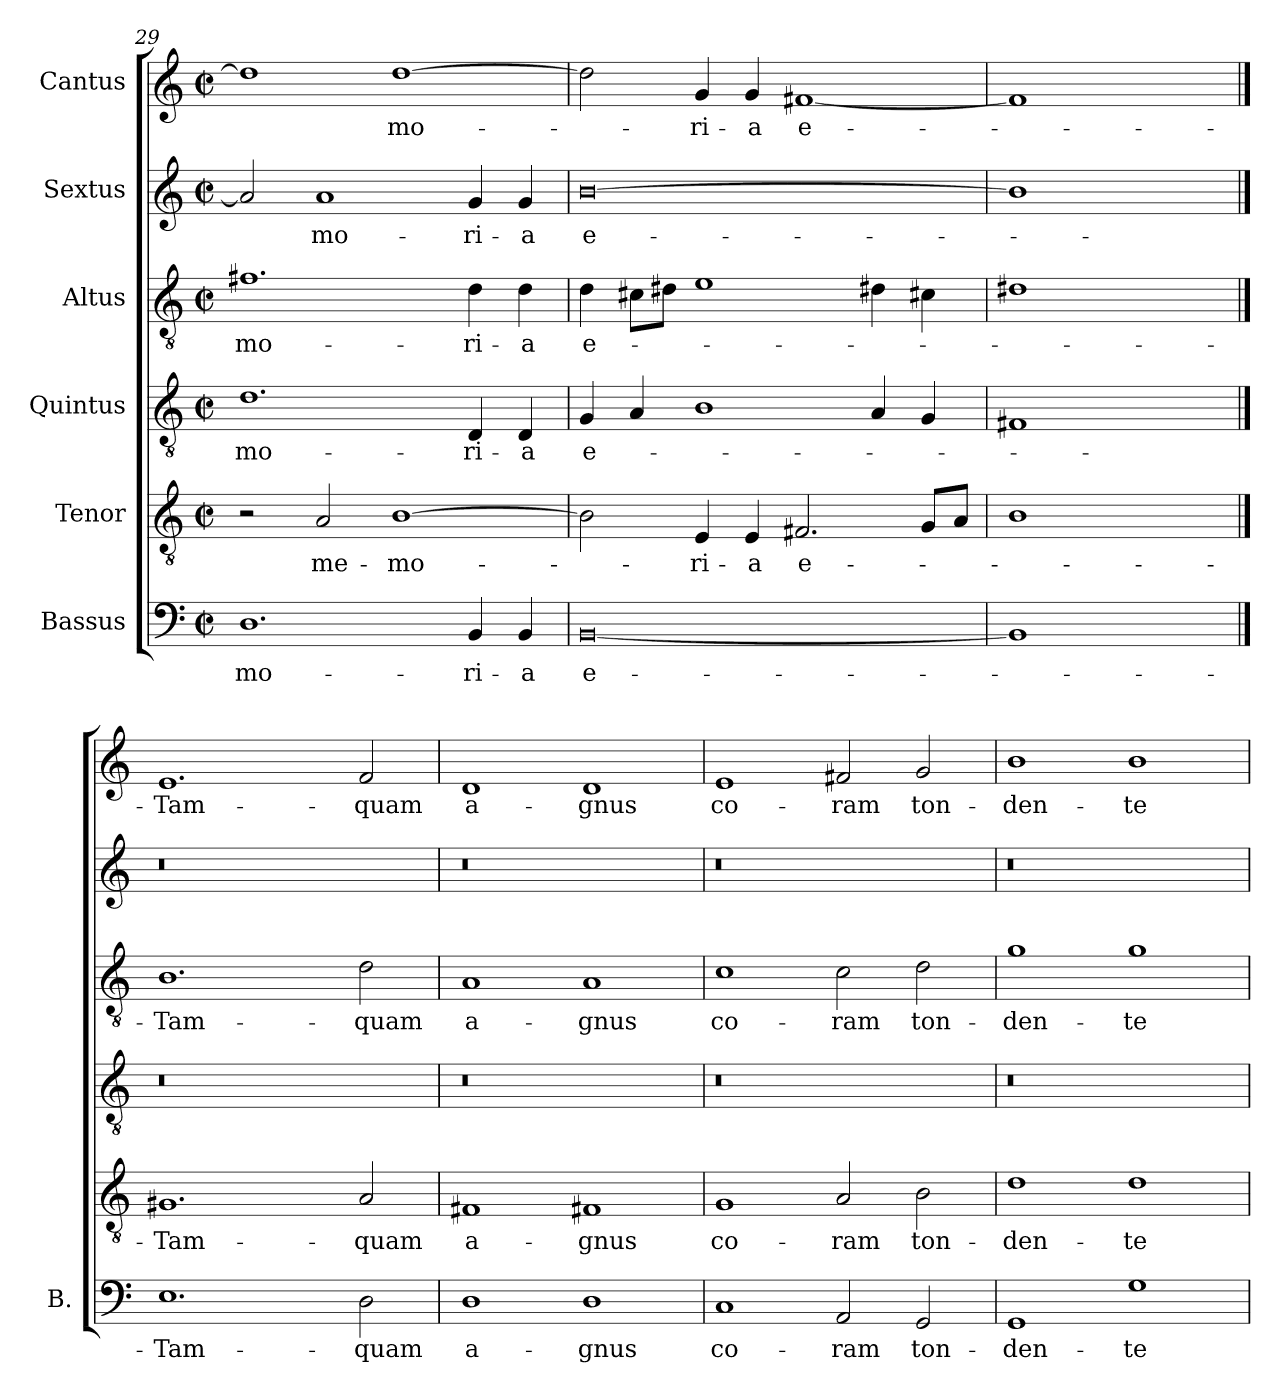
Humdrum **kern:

**kern	**text	**kern	**text	**kern	**text	**kern	**text	**kern	**text	**kern	**text
*part6	*part6	*part5	*part5	*part4	*part4	*part3	*part3	*part2	*part2	*part1	*part1
*staff6	*staff6	*staff5	*staff5	*staff4	*staff4	*staff3	*staff3	*staff2	*staff2	*staff1	*staff1
*I"Bassus	*	*I"Tenor	*	*I"Quintus	*	*I"Altus	*	*I"Sextus	*	*I"Cantus	*
*I'B.	*	*	*	*	*	*	*	*	*	*	*
*clefF4	*	*clefGv2	*	*clefGv2	*	*clefGv2	*	*clefG2	*	*clefG2	*
*k[]	*	*k[]	*	*k[]	*	*k[]	*	*k[]	*	*k[]	*
*C:	*	*C:	*	*C:	*	*C:	*	*C:	*	*C:	*
*M2/2	*	*M2/2	*	*M2/2	*	*M2/2	*	*M2/2	*	*M2/2	*
*met(c|)	*	*met(c|)	*	*met(c|)	*	*met(c|)	*	*met(c|)	*	*met(c|)	*
=29	=29	=29	=29	=29	=29	=29	=29	=29	=29	=29	=29
1.D\	-mo-	2r	.	1.d\	-mo-	1.f#X\	-mo-	2a/]	.	1dd\]	.
.	.	2A/	me-	.	.	.	.	1a/	-mo-	.	.
.	.	[1B\	-mo-	.	.	.	.	.	.	[1dd\	-mo-
4BB/	-ri-	.	.	4D/	-ri-	4d\	-ri-	4g/	-ri-	.	.
4BB/	-a	.	.	4D/	-a	4d\	-a	4g/	-a	.	.
=30	=30	=30	=30	=30	=30	=30	=30	=30	=30	=30	=30
[0BB/	e-	2B\]	.	4G/	e-	4d\	e-	[0b\	e-	2dd\]	.
.	.	.	.	4A/	.	8c#X\L	.	.	.	.	.
.	.	.	.	.	.	8d#X\J	.	.	.	.	.
.	.	4E/	-ri-	1B\	.	1e\	.	.	.	4g/	-ri-
.	.	4E/	-a	.	.	.	.	.	.	4g/	-a
.	.	2.F#X/	e-	.	.	.	.	.	.	[1f#X/	e-
.	.	.	.	4A/	.	4d#X\	.	.	.	.	.
.	.	8G/L	.	4G/	.	4c#X\	.	.	.	.	.
.	.	8A/J	.	.	.	.	.	.	.	.	.
=31	=31	=31	=31	=31	=31	=31	=31	=31	=31	=31	=31
1BB/]	.	1B\	.	1F#X/	.	1d#X\	.	1b\]	.	1f#/]	.
1EE/yy	-ius.	1B\yy	-ius.	1E/yy	-ius.	1e\yy	-ius.	1b\yy	-ius.	1g#X/yy	-ius.
==32	==32	==32	==32	==32	==32	==32	==32	==32	==32	==32	==32
!	!	!	!	!LO:N:vis=0	!	!	!	!LO:N:vis=0	!	!	!
1.E\	Tam-	1.G#X/	Tam-	1r	.	1.B\	Tam-	1r	.	1.e/	Tam-
.	.	.	.	1ryy	.	.	.	1ryy	.	.	.
2D\	-quam	2A/	-quam	.	.	2d\	-quam	.	.	2f/	-quam
=33	=33	=33	=33	=33	=33	=33	=33	=33	=33	=33	=33
!	!	!	!	!LO:N:vis=0	!	!	!	!LO:N:vis=0	!	!	!
1D\	a-	1F#X/	a-	1r	.	1A/	a-	1r	.	1d/	a-
1D\	-gnus	1F#X/	-gnus	1ryy	.	1A/	-gnus	1ryy	.	1d/	-gnus
=34	=34	=34	=34	=34	=34	=34	=34	=34	=34	=34	=34
!	!	!	!	!LO:N:vis=0	!	!	!	!LO:N:vis=0	!	!	!
1C/	co-	1G/	co-	1r	.	1c\	co-	1r	.	1e/	co-
2AA/	-ram	2A/	-ram	1ryy	.	2c\	-ram	1ryy	.	2f#X/	-ram
2GG/	ton-	2B\	ton-	.	.	2d\	ton-	.	.	2g/	ton-
=35	=35	=35	=35	=35	=35	=35	=35	=35	=35	=35	=35
!	!	!	!	!LO:N:vis=0	!	!	!	!LO:N:vis=0	!	!	!
1GG/	-den-	1d\	-den-	1r	.	1g\	-den-	1r	.	1b\	-den-
1G\	-te	1d\	-te	1ryy	.	1g\	-te	1ryy	.	1b\	-te
=	=	=	=	=	=	=	=	=	=	=	=
*-	*-	*-	*-	*-	*-	*-	*-	*-	*-	*-	*-
